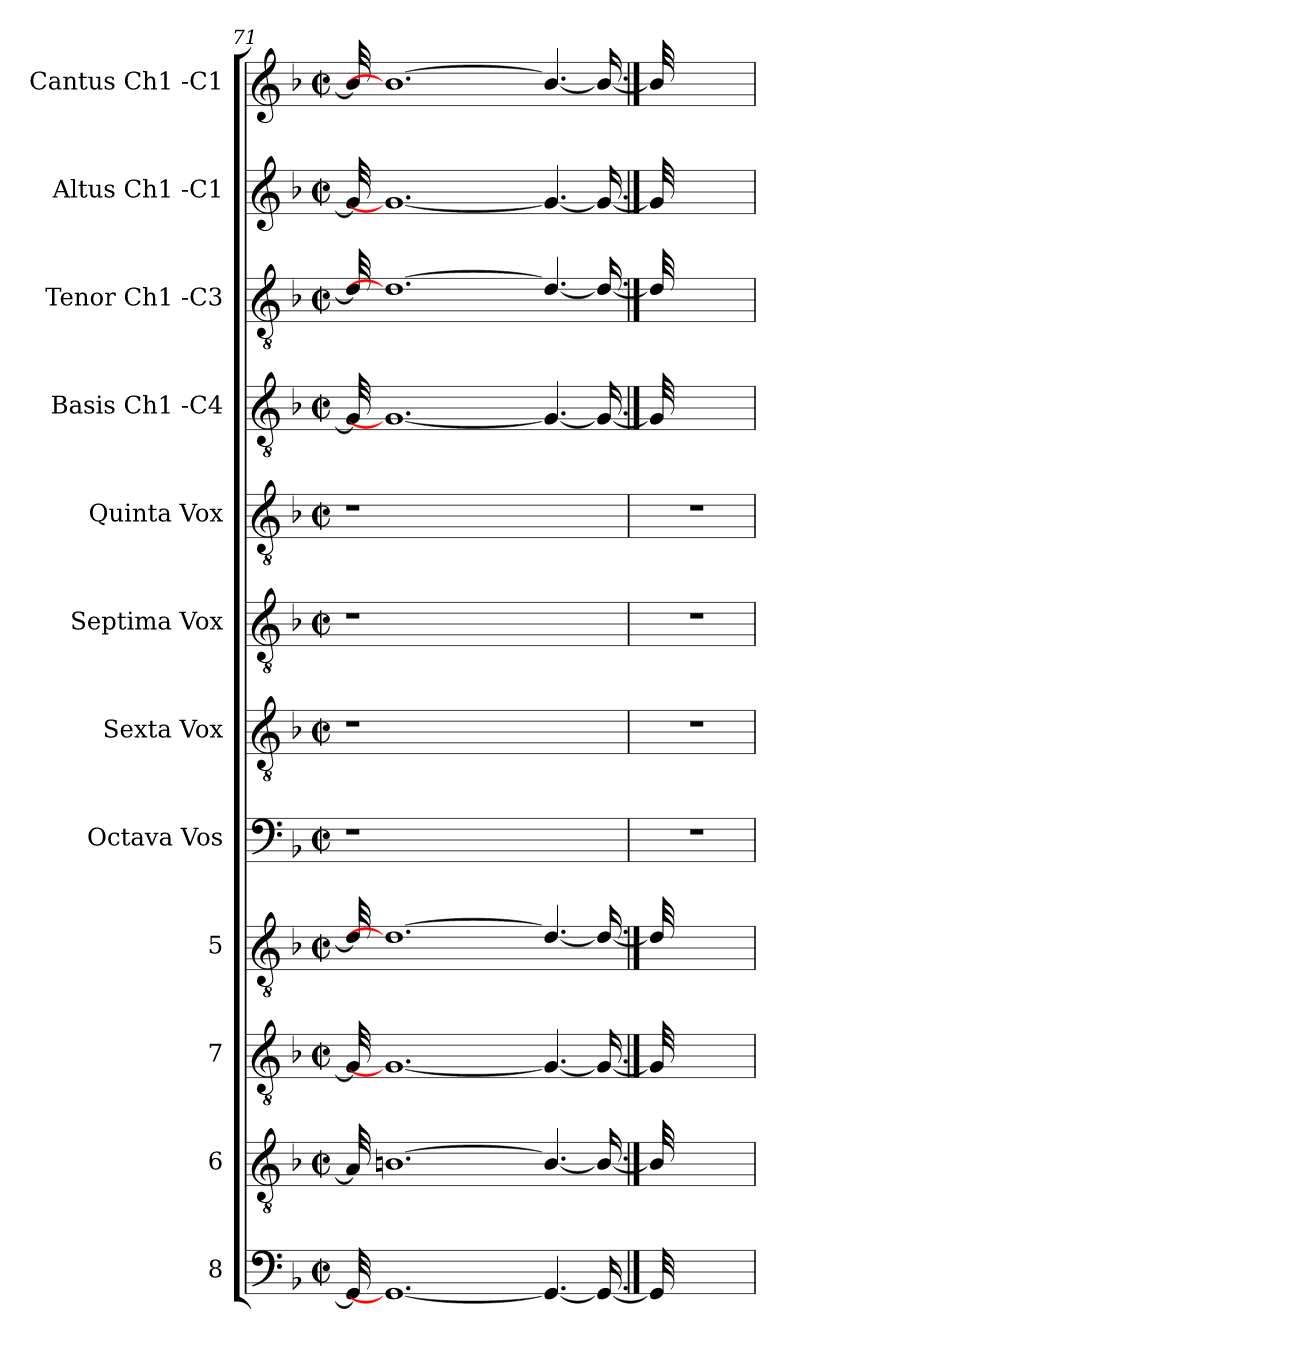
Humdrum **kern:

**kern	**text	**kern	**text	**kern	**text	**kern	**text	**kern	**kern	**kern	**kern	**kern	**text	**kern	**text	**kern	**text	**kern	**text
*part12	*part12	*part11	*part11	*part10	*part10	*part9	*part9	*part8	*part7	*part6	*part5	*part4	*part4	*part3	*part3	*part2	*part2	*part1	*part1
*staff12	*staff12	*staff11	*staff11	*staff10	*staff10	*staff9	*staff9	*staff8	*staff7	*staff6	*staff5	*staff4	*staff4	*staff3	*staff3	*staff2	*staff2	*staff1	*staff1
*I"8	*	*I"6	*	*I"7	*	*I"5	*	*I"Octava  Vos	*I"Sexta  Vox	*I"Septima  Vox	*I"Quinta  Vox	*I"Basis  Ch1 -C4	*	*I"Tenor  Ch1 -C3	*	*I"Altus  Ch1 -C1	*	*I"Cantus  Ch1 -C1	*
*	*	*	*	*	*	*	*	*	*	*	*	*I'B	*	*I'T	*	*I'A	*	*I'C	*
*clefF4	*	*clefGv2	*	*clefGv2	*	*clefGv2	*	*clefF4	*clefGv2	*clefGv2	*clefGv2	*clefGv2	*	*clefGv2	*	*clefG2	*	*clefG2	*
*k[b-]	*	*k[b-]	*	*k[b-]	*	*k[b-]	*	*k[b-]	*k[b-]	*k[b-]	*k[b-]	*k[b-]	*	*k[b-]	*	*k[b-]	*	*k[b-]	*
*F:	*	*F:	*	*F:	*	*F:	*	*F:	*F:	*F:	*F:	*F:	*	*F:	*	*F:	*	*F:	*
*M2/2	*	*M2/2	*	*M2/2	*	*M2/2	*	*M2/2	*M2/2	*M2/2	*M2/2	*M2/2	*	*M2/2	*	*M2/2	*	*M2/2	*
*met(c|)	*	*met(c|)	*	*met(c|)	*	*met(c|)	*	*met(c|)	*met(c|)	*met(c|)	*met(c|)	*met(c|)	*	*met(c|)	*	*met(c|)	*	*met(c|)	*
=71	=71	=71	=71	=71	=71	=71	=71	=71	=71	=71	=71	=71	=71	=71	=71	=71	=71	=71	=71
32GG/]	.	32A/]	.	32G/]	.	32d/]	.	1r	1r	1r	1r	32G/]	.	32d/]	.	32g/]	.	32b/]	.
!	!LO:LY:b:cj	!	!LO:LY:b:cj	!	!LO:LY:b:cj	!	!LO:LY:b:cj	!	!	!	!	!	!LO:LY:b:cj	!	!LO:LY:b:cj	!	!LO:LY:b:cj	!	!LO:LY:b:cj
1.GG_<	.	[<1.Bn	.	1.G_<	.	1.d_<	.	.	.	.	.	1.G_<	.	1.d_<	.	1.g_<	.	1.b_<	.
.	.	.	.	.	.	.	.	1ryy	1ryy	1ryy	1ryy	.	.	.	.	.	.	.	.
4.GG/_<	.	4.B/_<	.	4.G/_<	.	4.d/_<	.	.	.	.	.	4.G/_<	.	4.d/_<	.	4.g/_<	.	4.b/_<	.
16.GG/_<	.	16.B/_<	.	16.G/_<	.	16.d/_<	.	.	.	.	.	16.G/_<	.	16.d/_<	.	16.g/_<	.	16.b/_<	.
==72	==72	==72	==72	==72	==72	==72	==72	=72	=72	=72	=72	==72	==72	==72	==72	==72	==72	==72	==72
32GG/]	.	32B/]	.	32G/]	.	32d/]	.	1r	1r	1r	1r	32G/]	.	32d/]	.	32g/]	.	32b/]	.
32%31ryy	.	32%31ryy	.	32%31ryy	.	32%31ryy	.	.	.	.	.	32%31ryy	.	32%31ryy	.	32%31ryy	.	32%31ryy	.
=	=	=	=	=	=	=	=	=	=	=	=	=	=	=	=	=	=	=	=
*-	*-	*-	*-	*-	*-	*-	*-	*-	*-	*-	*-	*-	*-	*-	*-	*-	*-	*-	*-
